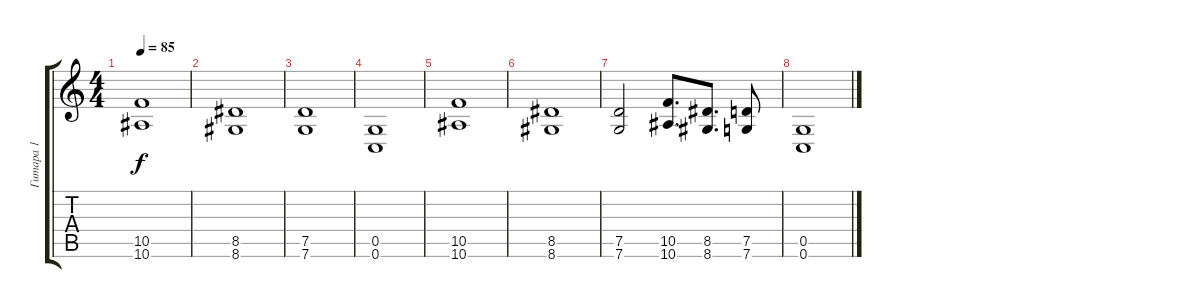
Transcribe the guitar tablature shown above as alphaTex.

\track ("Гитара 1" "Гитара 1") {instrument distortionguitar}
\staff {score tabs}
\tuning (D4 A3 F3 C3 G2 C2) {hide}
\ts (4 4)
\tempo 85
\clef g2
\ks c
(10.5 10.6).1{dy f} |
(8.5 8.6).1 |
(7.5 7.6).1 |
(0.5 0.6).1 |
(10.5 10.6).1 |
(8.5 8.6).1 |
(7.5 7.6).2 (10.5 10.6).8{d} (8.5 8.6).8{d} (7.5 7.6).8 |
(0.5 0.6).1
